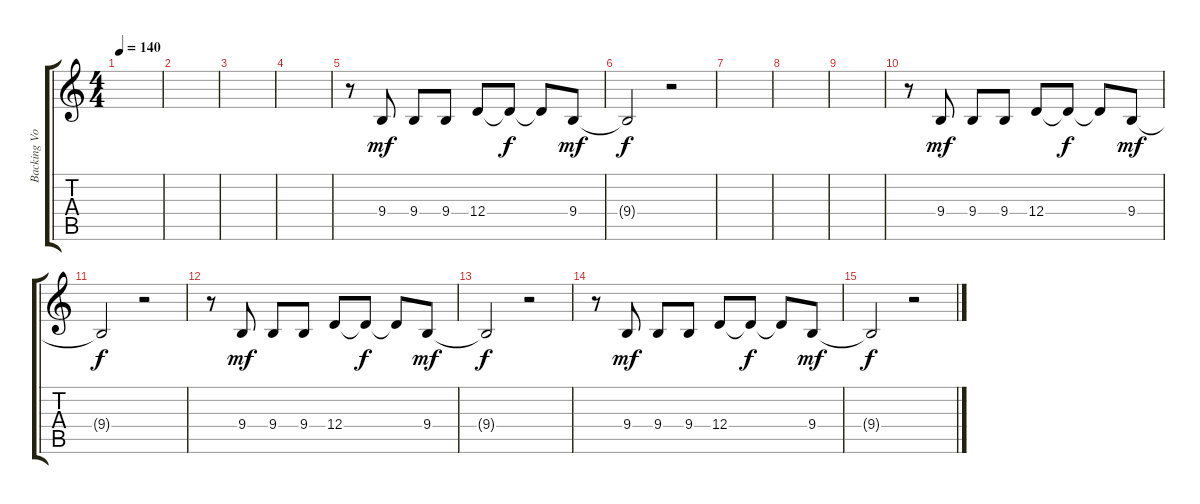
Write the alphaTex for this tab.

\track ("Backing Vocals - Scott Owen" "Backing Vo") {instrument sopranosax}
\staff {score tabs}
\tuning (E4 B3 G3 D3 A2 E2) {hide}
\ts (4 4)
\tempo 140
\clef g2
\ks c
|
|
|
|
r.8 9.4.8{dy mf} 9.4.8 9.4.8 12.4.8 12.4{t}.8{dy f} 12.4{t}.8 9.4.8{dy mf} |
9.4{t}.2{dy f} r.2 |
|
|
|
r.8 9.4.8{dy mf} 9.4.8 9.4.8 12.4.8 12.4{t}.8{dy f} 12.4{t}.8 9.4.8{dy mf} |
9.4{t}.2{dy f} r.2 |
r.8 9.4.8{dy mf} 9.4.8 9.4.8 12.4.8 12.4{t}.8{dy f} 12.4{t}.8 9.4.8{dy mf} |
9.4{t}.2{dy f} r.2 |
r.8 9.4.8{dy mf} 9.4.8 9.4.8 12.4.8 12.4{t}.8{dy f} 12.4{t}.8 9.4.8{dy mf} |
9.4{t}.2{dy f} r.2
